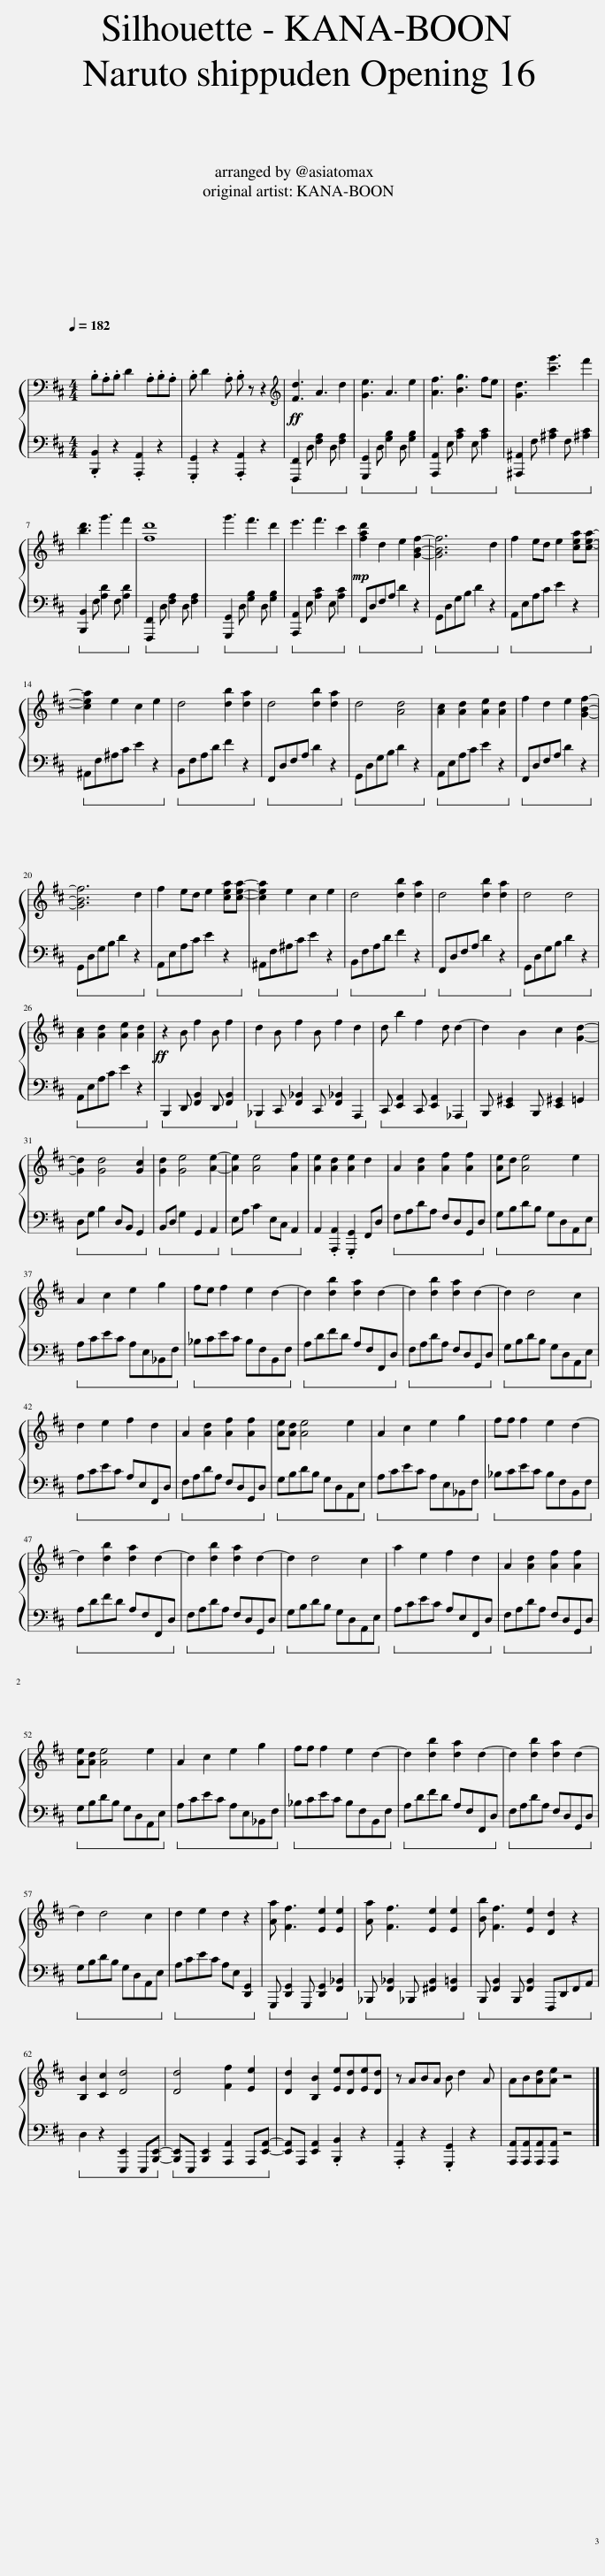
X:1
%%score { 1 | 2 }
L:1/8
Q:1/4=182
M:4/4
I:linebreak $
K:D
V:1 bass
V:2 bass
V:1
 .B,.A,.B, D2 .A,.B,.A, | .B, D2 .A, .B, z z2 |[K:treble]!ff! [Fd]3 A3 d2 | [Ge]3 A3 e2 | [Af]3 [Bg]3 fe | %5
 [Gd]3 [c'g']3 f'2 |$ [bd']3 g'3 f'2 | [fd']8 | g'3 f'3 d'2 | e'3 f'3 c'2 | %10
!mp! [fad']2 d2 e2 [GBf]2- | [GBf]6 d2 | f2 ed e2 [cea][cea]- |$ [cea]2 e2 c2 e2 | d4 [db]2 [da]2 | %15
 d4 [db]2 [da]2 | d4 [Ad]4 | [Ac]2 [Ad]2 [Ae]2 [Ad]2 | f2 d2 e2 [GBf]2- |$ [GBf]6 d2 | %20
 f2 ed e2 [cea][cea]- | [cea]2 e2 c2 e2 | d4 [db]2 [da]2 | d4 [db]2 [da]2 | d4 d4 |$ %25
 [Ac]2 [Ad]2 [Ae]2 [Ad]2 |!ff! z2 B f2 B f2 | d2 B f2 B f2 d2 | d b2 f2 d d2- | d2 B2 c2 [Gd]2- |$ %30
 [Gd]2 [Gd]4 [Gc]2 | [Gd]2 [Ge]4 [Ae]2- | [Ae]2 [Ae]4 [Af]2 | [Ae]2 [Ad]2 [Ae]2 d2 | A2 [Ad]2 [Af]2 [Af]2 | %35
 [Ae]d [Ae]4 e2 |$ A2 c2 e2 g2 | fe f2 e2 d2- | d2 [db]2 [da]2 d2- | d2 [db]2 [da]2 d2- | %40
 d2 d4 c2 |$ d2 e2 f2 d2 | A2 [Ad]2 [Af]2 [Af]2 | [Ae][Ad] [Ae]4 e2 | A2 c2 e2 g2 | %45
 ff f2 e2 d2- |$ d2 [db]2 [da]2 d2- | d2 [db]2 [da]2 d2- | d2 d4 c2 | a2 e2 f2 d2 | %50
 A2 [Ad]2 [Af]2 [Af]2 |$ [Ae][Ad] [Ae]4 e2 | A2 c2 e2 g2 | ff f2 e2 d2- | d2 [db]2 [da]2 d2- | %55
 d2 [db]2 [da]2 d2- |$ d2 d4 c2 | d2 e2 d2 z2 | [Aa] [Ff]3 [Ee]2 [Ee]2 | [Aa] [Ff]3 [Ee]2 [Ee]2 | %60
 [Bb] [Ff]3 [Ee]2 [Dd]2 z2 |$ [B,B]2 [Cc]2 [Dd]4 | [Dd]4 [Ff]2 [Ee]2 | [Dd]2 [B,B]2 [Ee][Dd][Ee][Dd] | z ABA B d2 A | %65
 AB[Ad][Ae] z4 |] %66
V:2
 .[B,,,B,,]2 z2 .[A,,,A,,]2 z2 | .[G,,,G,,]2 z2 .[A,,,A,,]2 z2 |!ped! [F,,,F,,]2 D, [F,A,]2 D, [F,A,]2!ped-up! |!ped! [G,,,G,,]2 D, [G,B,]2 D, [G,B,]2!ped-up! |!ped! [A,,,A,,]2 E, [A,C]2 E, [A,C]2!ped-up! | %5
!ped! [^A,,,^A,,]2 F, [^A,C]2 F, [^A,C]2!ped-up! |$!ped! [B,,,B,,]2 F, [A,D]2 F, [A,D]2!ped-up! |!ped! [F,,,F,,]2 D, [F,A,]2 D, [F,A,]2!ped-up! |!ped! [G,,,G,,]2 D, [G,B,]2 D, [G,B,]2!ped-up! |!ped! [A,,,A,,]2 E, [A,C]2 E, [A,C]2!ped-up! | %10
!ped! F,,D,F,A, D2 z2!ped-up! |!ped! G,,D,G,B, D2 z2!ped-up! |!ped! A,,E,A,C E2 z2!ped-up! |$!ped! ^A,,F,^A,C E2 z2!ped-up! |!ped! B,,F,A,D F2 z2!ped-up! | %15
!ped! F,,D,F,A, D2 z2!ped-up! |!ped! G,,D,G,B, D2 z2!ped-up! |!ped! A,,E,A,C E2 z2!ped-up! |!ped! F,,D,F,A, D2 z2!ped-up! |$!ped! G,,D,G,B, D2 z2!ped-up! | %20
!ped! A,,E,A,C E2 z2!ped-up! |!ped! ^A,,F,^A,C E2 z2!ped-up! |!ped! B,,F,A,D F2 z2!ped-up! |!ped! F,,D,F,A, D2 z2!ped-up! |!ped! G,,D,G,B, D2 z2!ped-up! |$ %25
!ped! A,,E,A,C E2 z2!ped-up! |!ped! B,,,2 D,, [F,,B,,]2 D,, [F,,B,,]2!ped-up! |!ped! _B,,,2 C,, [F,,_B,,]2 C,, [F,,_B,,]2 A,,,2!ped-up! |!ped! C,, [E,,A,,]2 C,, [E,,A,,]2 _A,,,2!ped-up! | B,,, [E,,^G,,]2 B,,, [E,,^G,,]2 =G,,2 |$ %30
!ped! D,G, B,2 D,B,, G,,2!ped-up! |!ped! B,,D, G,2 G,,2 A,,2!ped-up! |!ped! E,A, C2 E,C, A,,2!ped-up! | A,,2 .[A,,,A,,]2 .[G,,,G,,]2 F,,D, |!ped! F,A,DA, F,D,G,,D,!ped-up! | %35
!ped! G,B,DB, G,D,A,,E,!ped-up! |$!ped! A,CEC A,E,_B,,F,!ped-up! |!ped! _B,CEC B,F,B,,F,!ped-up! |!ped! A,DFD A,F,F,,D,!ped-up! |!ped! F,A,DA, F,D,G,,D,!ped-up! | %40
!ped! G,B,DB, G,D,A,,E,!ped-up! |$!ped! A,CEC A,E,F,,D,!ped-up! |!ped! F,A,DA, F,D,G,,D,!ped-up! |!ped! G,B,DB, G,D,A,,E,!ped-up! |!ped! A,CEC A,E,_B,,F,!ped-up! | %45
!ped! _B,CEC B,F,B,,F,!ped-up! |$!ped! A,DFD A,F,F,,D,!ped-up! |!ped! F,A,DA, F,D,G,,D,!ped-up! |!ped! G,B,DB, G,D,A,,E,!ped-up! |!ped! A,CEC A,E,F,,D,!ped-up! | %50
!ped! F,A,DA, F,D,G,,D,!ped-up! |$!ped! G,B,DB, G,D,A,,E,!ped-up! |!ped! A,CEC A,E,_B,,F,!ped-up! |!ped! _B,CEC B,F,B,,F,!ped-up! |!ped! A,DFD A,F,F,,D,!ped-up! | %55
!ped! F,A,DA, F,D,G,,D,!ped-up! |$!ped! G,B,DB, G,D,A,,E,!ped-up! |!ped! A,CEC A,E, [D,,G,,]2!ped-up! |!ped! G,,, [D,,G,,]2 G,,, [D,,G,,]2 [F,,_B,,]2!ped-up! |!ped! _B,,, [F,,_B,,]2 _B,,, [^F,,B,,]2 [F,,=B,,]2!ped-up! | %60
!ped! B,,, [F,,B,,]2 B,,, [F,,B,,]2 F,,,D,,F,,A,,!ped-up! |$!ped! D,2 z2 [E,,,E,,]2 E,,,[B,,,E,,]-!ped-up! |!ped! [B,,,E,,]E,,, [B,,,E,,]2 [A,,,A,,]2 A,,,[E,,A,,]-!ped-up! | [E,,A,,]A,,, [E,,A,,]2 .[B,,,B,,]2 z2 | .[A,,,A,,]2 z2 .[G,,,G,,]2 z2 | %65
 [A,,,A,,][A,,,A,,][A,,,A,,][A,,,A,,] z4 |] %66
